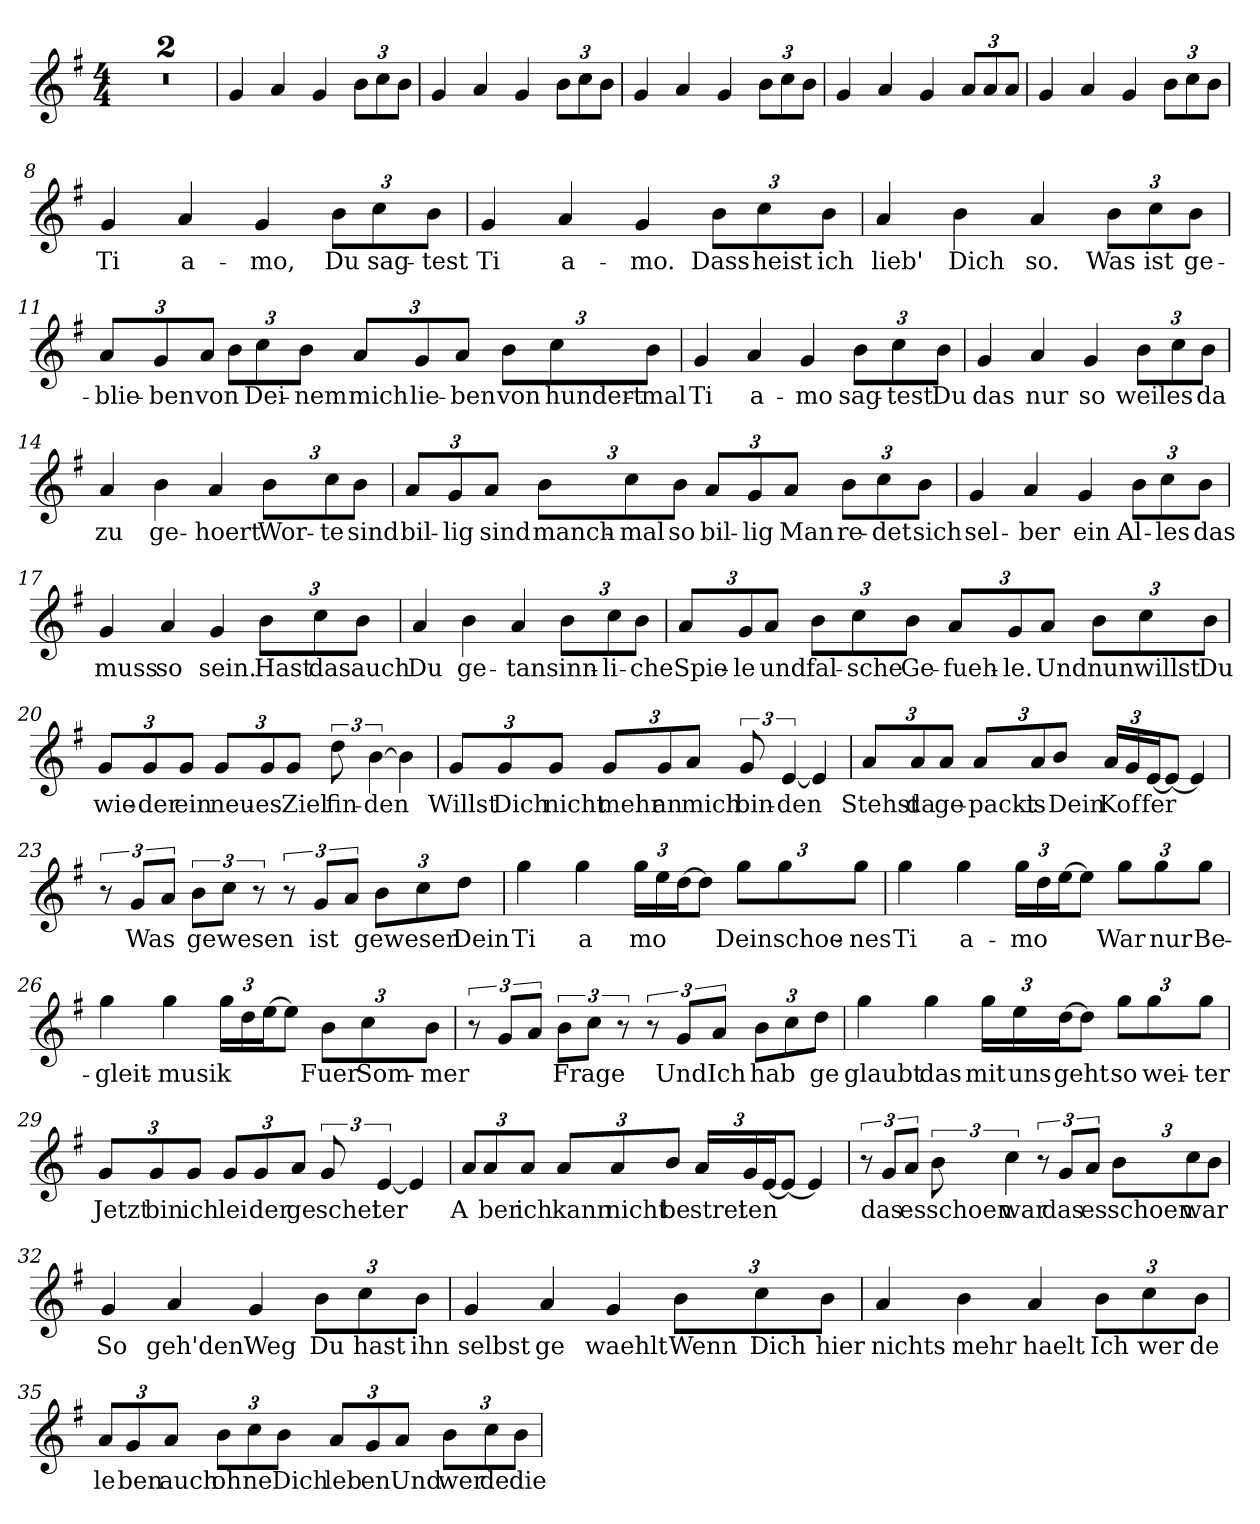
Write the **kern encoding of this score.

**kern	**text
*part1	*part1
*staff1	*staff1
*clefG2	*
*k[f#]	*
*G:	*
*M4/4	*
=1	=1
1r	.
=2	=2
1r	.
=3	=3
4g/	.
4a/	.
4g/	.
12b\L	.
12cc\	.
12b\J	.
=4	=4
4g/	.
4a/	.
4g/	.
12b\L	.
12cc\	.
12b\J	.
=5	=5
4g/	.
4a/	.
4g/	.
12b\L	.
12cc\	.
12b\J	.
!!LO:LB:g=z
=6	=6
4g/	.
4a/	.
4g/	.
12a/L	.
12a/	.
12a/J	.
=7	=7
4g/	.
4a/	.
4g/	.
12b\L	.
12cc\	.
12b\J	.
=8	=8
!	!LO:LY:b
4g/	Ti
!	!LO:LY:b
4a/	a-
!	!LO:LY:b
4g/	-mo,
!	!LO:LY:b
12b\L	Du
!	!LO:LY:b
12cc\	sag-
!	!LO:LY:b
12b\J	-test
=9	=9
!	!LO:LY:b
4g/	Ti
!	!LO:LY:b
4a/	a-
!	!LO:LY:b
4g/	-mo.
!	!LO:LY:b
12b\L	Dass
!	!LO:LY:b
12cc\	heist
!	!LO:LY:b
12b\J	ich
!!LO:LB:g=z
=10	=10
!	!LO:LY:b
4a/	lieb'
!	!LO:LY:b
4b\	Dich
!	!LO:LY:b
4a/	so.
!	!LO:LY:b
12b\L	Was
!	!LO:LY:b
12cc\	ist
!	!LO:LY:b
12b\J	ge-
=11	=11
!	!LO:LY:b
12a/L	-blie-
!	!LO:LY:b
12g/	-ben
!	!LO:LY:b
12a/J	von
12b\L	.
!	!LO:LY:b
12cc\	Dei-
!	!LO:LY:b
12b\J	-nem
!	!LO:LY:b
12a/L	mich
!	!LO:LY:b
12g/	lie-
!	!LO:LY:b
12a/J	-ben
!	!LO:LY:b
12b\L	von
!	!LO:LY:b
12cc\	hundert-
!	!LO:LY:b
12b\J	-mal
=12	=12
!	!LO:LY:b
4g/	Ti
!	!LO:LY:b
4a/	a-
!	!LO:LY:b
4g/	-mo
!	!LO:LY:b
12b\L	sag-
!	!LO:LY:b
12cc\	-test
!	!LO:LY:b
12b\J	Du
!!LO:LB:g=z
=13	=13
!	!LO:LY:b
4g/	das
!	!LO:LY:b
4a/	nur
!	!LO:LY:b
4g/	so
!	!LO:LY:b
12b\L	weil
!	!LO:LY:b
12cc\	es
!	!LO:LY:b
12b\J	da
=14	=14
!	!LO:LY:b
4a/	zu
!	!LO:LY:b
4b\	ge-
!	!LO:LY:b
4a/	-hoert
!	!LO:LY:b
12b\L	Wor-
!	!LO:LY:b
12cc\	-te
!	!LO:LY:b
12b\J	sind
=15	=15
!	!LO:LY:b
12a/L	bil-
!	!LO:LY:b
12g/	-lig
!	!LO:LY:b
12a/J	sind
!	!LO:LY:b
12b\L	manch-
!	!LO:LY:b
12cc\	-mal
!	!LO:LY:b
12b\J	so
!	!LO:LY:b
12a/L	bil-
!	!LO:LY:b
12g/	-lig
!	!LO:LY:b
12a/J	Man
!	!LO:LY:b
12b\L	re-
!	!LO:LY:b
12cc\	-det
!	!LO:LY:b
12b\J	sich
!!LO:LB:g=z
=16	=16
!	!LO:LY:b
4g/	sel-
!	!LO:LY:b
4a/	-ber
!	!LO:LY:b
4g/	ein
!	!LO:LY:b
12b\L	Al-
!	!LO:LY:b
12cc\	-les
!	!LO:LY:b
12b\J	das
=17	=17
!	!LO:LY:b
4g/	muss
!	!LO:LY:b
4a/	so
!	!LO:LY:b
4g/	sein.
!	!LO:LY:b
12b\L	Hast
!	!LO:LY:b
12cc\	das
!	!LO:LY:b
12b\J	auch
=18	=18
!	!LO:LY:b
4a/	Du
!	!LO:LY:b
4b\	ge-
!	!LO:LY:b
4a/	-tan
!	!LO:LY:b
12b\L	sinn-
!	!LO:LY:b
12cc\	-li-
!	!LO:LY:b
12b\J	-che
!!LO:LB:g=z
=19	=19
!	!LO:LY:b
12a/L	Spie-
!	!LO:LY:b
12g/	-le
!	!LO:LY:b
12a/J	und
!	!LO:LY:b
12b\L	fal-
!	!LO:LY:b
12cc\	-sche
!	!LO:LY:b
12b\J	Ge-
!	!LO:LY:b
12a/L	-fueh-
!	!LO:LY:b
12g/	-le.
!	!LO:LY:b
12a/J	Und
!	!LO:LY:b
12b\L	nun
!	!LO:LY:b
12cc\	willst
!	!LO:LY:b
12b\J	Du
=20	=20
!	!LO:LY:b
12g/L	wie-
!	!LO:LY:b
12g/	-der
!	!LO:LY:b
12g/J	ein
!	!LO:LY:b
12g/L	neu-
!	!LO:LY:b
12g/	-es
!	!LO:LY:b
12g/J	Ziel
!	!LO:LY:b
12dd\	fin-
!	!LO:LY:b
[6b\	-den
4b\]	.
!!LO:LB:g=z
=21	=21
!	!LO:LY:b
12g/L	Willst
!	!LO:LY:b
12g/	Dich
!	!LO:LY:b
12g/J	nicht
!	!LO:LY:b
12g/L	mehr
!	!LO:LY:b
12g/	an
!	!LO:LY:b
12a/J	mich
!	!LO:LY:b
12g/	bin-
!	!LO:LY:b
[6e/	-den
4e/]	.
=22	=22
!	!LO:LY:b
12a/L	Stehst
!	!LO:LY:b
12a/	da
!	!LO:LY:b
12a/J	ge-
!	!LO:LY:b
12a/L	-packt
!	!LO:LY:b
12a/	is
!	!LO:LY:b
12b/J	Dein
!	!LO:LY:b
24a/LL	Kof
24g/	.
!	!LO:LY:b
[24e/J	fer
8e/J_	.
4e/]	.
!!LO:LB:g=z
=23	=23
12r	.
!	!LO:LY:b
12g/L	Was
12a/J	.
!	!LO:LY:b
12b\L	gewesen
12cc\J	.
12r	.
12r	.
!	!LO:LY:b
12g/L	ist
12a/J	.
!	!LO:LY:b
12b\L	gewesen
12cc\	.
!	!LO:LY:b
12dd\J	Dein
=24	=24
!	!LO:LY:b
4gg\	Ti
!	!LO:LY:b
4gg\	a
!	!LO:LY:b
24gg\LL	mo
24ee\	.
[24dd\J	.
8dd\J]	.
!	!LO:LY:b
12gg\L	Dein
!	!LO:LY:b
12gg\	schoe-
!	!LO:LY:b
12gg\J	-nes
=25	=25
!	!LO:LY:b
4gg\	Ti
!	!LO:LY:b
4gg\	a-
!	!LO:LY:b
24gg\LL	-mo
24dd\	.
[24ee\J	.
8ee\J]	.
!	!LO:LY:b
12gg\L	War
!	!LO:LY:b
12gg\	nur
!	!LO:LY:b
12gg\J	Be-
!!LO:PB:g=z
=26	=26
!	!LO:LY:b
4gg\	-gleit-
!	!LO:LY:b
4gg\	-musik
24gg\LL	.
24dd\	.
[24ee\J	.
8ee\J]	.
!	!LO:LY:b
12b\L	Fuer
!	!LO:LY:b
12cc\	Som-
!	!LO:LY:b
12b\J	-mer
=27	=27
!	!LO:LY:b
12r	Tage
12g/L	.
12a/J	.
!	!LO:LY:b
12b\L	Frage
12cc\J	.
12r	.
12r	.
!	!LO:LY:b
12g/L	Und
!	!LO:LY:b
12a/J	Ich
!	!LO:LY:b
12b\L	hab
12cc\	.
!	!LO:LY:b
12dd\J	ge
=28	=28
!	!LO:LY:b
4gg\	glaubt
!	!LO:LY:b
4gg\	das
!	!LO:LY:b
24gg\LL	mit
!	!LO:LY:b
24ee\	uns
!	!LO:LY:b
[24dd\J	geht
8dd\J]	.
!	!LO:LY:b
12gg\L	so
!	!LO:LY:b
12gg\	wei-
!	!LO:LY:b
12gg\J	-ter
!!LO:LB:g=z
=29	=29
!	!LO:LY:b
12g/L	Jetzt
!	!LO:LY:b
12g/	bin
!	!LO:LY:b
12g/J	ich
!	!LO:LY:b
12g/L	lei
!	!LO:LY:b
12g/	der
!	!LO:LY:b
12a/J	ge
!	!LO:LY:b
12g/	schei
!	!LO:LY:b
[6e/	ter
4e/]	.
=30	=30
!	!LO:LY:b
12a/L	A
!	!LO:LY:b
12a/	ber
!	!LO:LY:b
12a/J	ich
!	!LO:LY:b
12a/L	kann
!	!LO:LY:b
12a/	nicht
!	!LO:LY:b
12b/J	be
!	!LO:LY:b
24a/LL	strei
!	!LO:LY:b
24g/	ten
[24e/J	.
8e/J_	.
4e/]	.
!!LO:LB:g=z
=31	=31
12r	.
!	!LO:LY:b
12g/L	das
!	!LO:LY:b
12a/J	es
!	!LO:LY:b
12b\	schoen
!	!LO:LY:b
6cc\	war
12r	.
!	!LO:LY:b
12g/L	das
!	!LO:LY:b
12a/J	es
!	!LO:LY:b
12b\L	schoen
!	!LO:LY:b
12cc\	war
12b\J	.
=32	=32
!	!LO:LY:b
4g/	So
!	!LO:LY:b
4a/	geh'den
!	!LO:LY:b
4g/	Weg
!	!LO:LY:b
12b\L	Du
!	!LO:LY:b
12cc\	hast
!	!LO:LY:b
12b\J	ihn
=33	=33
!	!LO:LY:b
4g/	selbst
!	!LO:LY:b
4a/	ge
!	!LO:LY:b
4g/	waehlt
!	!LO:LY:b
12b\L	Wenn
!	!LO:LY:b
12cc\	Dich
!	!LO:LY:b
12b\J	hier
!!LO:LB:g=z
=34	=34
!	!LO:LY:b
4a/	nichts
!	!LO:LY:b
4b\	mehr
!	!LO:LY:b
4a/	haelt
!	!LO:LY:b
12b\L	Ich
!	!LO:LY:b
12cc\	wer
!	!LO:LY:b
12b\J	de
=35	=35
!	!LO:LY:b
12a/L	le
!	!LO:LY:b
12g/	ben
!	!LO:LY:b
12a/J	auch
!	!LO:LY:b
12b\L	oh
!	!LO:LY:b
12cc\	ne
!	!LO:LY:b
12b\J	Dich
!	!LO:LY:b
12a/L	leb
!	!LO:LY:b
12g/	en
!	!LO:LY:b
12a/J	Und
!	!LO:LY:b
12b\L	wer
!	!LO:LY:b
12cc\	de
!	!LO:LY:b
12b\J	die
=	=
*-	*-
